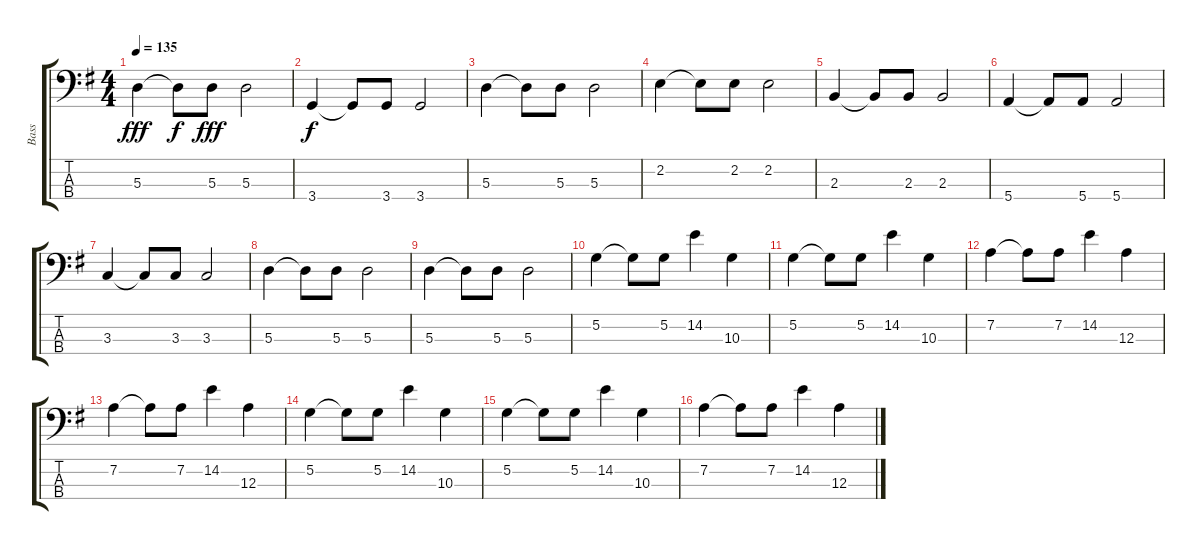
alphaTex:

\track ("Bass" "Bass") {instrument electricbassfinger}
\staff {score tabs}
\tuning (G2 D2 A1 E1) {hide}
\ts (4 4)
\tempo 135
\clef f4
\ks g
5.3.4{dy fff} 5.3{t}.8{dy f} 5.3.8{dy fff} 5.3.2 |
3.4.4{dy f} 3.4{t}.8 3.4.8 3.4.2 |
5.3.4 5.3{t}.8 5.3.8 5.3.2 |
2.2.4 2.2{t}.8 2.2.8 2.2.2 |
2.3.4 2.3{t}.8 2.3.8 2.3.2 |
5.4.4 5.4{t}.8 5.4.8 5.4.2 |
3.3.4 3.3{t}.8 3.3.8 3.3.2 |
5.3.4 5.3{t}.8 5.3.8 5.3.2 |
5.3.4 5.3{t}.8 5.3.8 5.3.2 |
5.2.4 5.2{t}.8 5.2.8 14.2.4 10.3.4 |
5.2.4 5.2{t}.8 5.2.8 14.2.4 10.3.4 |
7.2.4 7.2{t}.8 7.2.8 14.2.4 12.3.4 |
7.2.4 7.2{t}.8 7.2.8 14.2.4 12.3.4 |
5.2.4 5.2{t}.8 5.2.8 14.2.4 10.3.4 |
5.2.4 5.2{t}.8 5.2.8 14.2.4 10.3.4 |
7.2.4 7.2{t}.8 7.2.8 14.2.4 12.3.4
